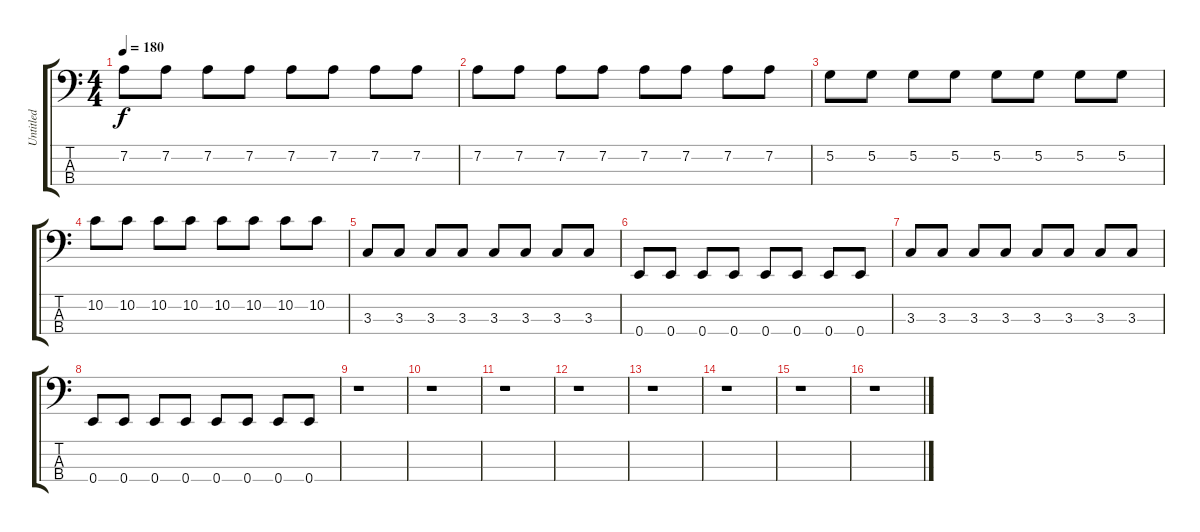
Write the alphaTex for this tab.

\track ("Untitled" "Untitled") {instrument electricbassfinger}
\staff {score tabs}
\tuning (G2 D2 A1 E1) {hide}
\ts (4 4)
\tempo 180
\clef f4
\ks c
7.2.8{dy f} 7.2.8 7.2.8 7.2.8 7.2.8 7.2.8 7.2.8 7.2.8 |
7.2.8 7.2.8 7.2.8 7.2.8 7.2.8 7.2.8 7.2.8 7.2.8 |
5.2.8 5.2.8 5.2.8 5.2.8 5.2.8 5.2.8 5.2.8 5.2.8 |
10.2.8 10.2.8 10.2.8 10.2.8 10.2.8 10.2.8 10.2.8 10.2.8 |
3.3.8 3.3.8 3.3.8 3.3.8 3.3.8 3.3.8 3.3.8 3.3.8 |
0.4.8 0.4.8 0.4.8 0.4.8 0.4.8 0.4.8 0.4.8 0.4.8 |
3.3.8 3.3.8 3.3.8 3.3.8 3.3.8 3.3.8 3.3.8 3.3.8 |
0.4.8 0.4.8 0.4.8 0.4.8 0.4.8 0.4.8 0.4.8 0.4.8 |
r.1 |
r.1 |
r.1 |
r.1 |
r.1 |
r.1 |
r.1 |
r.1
